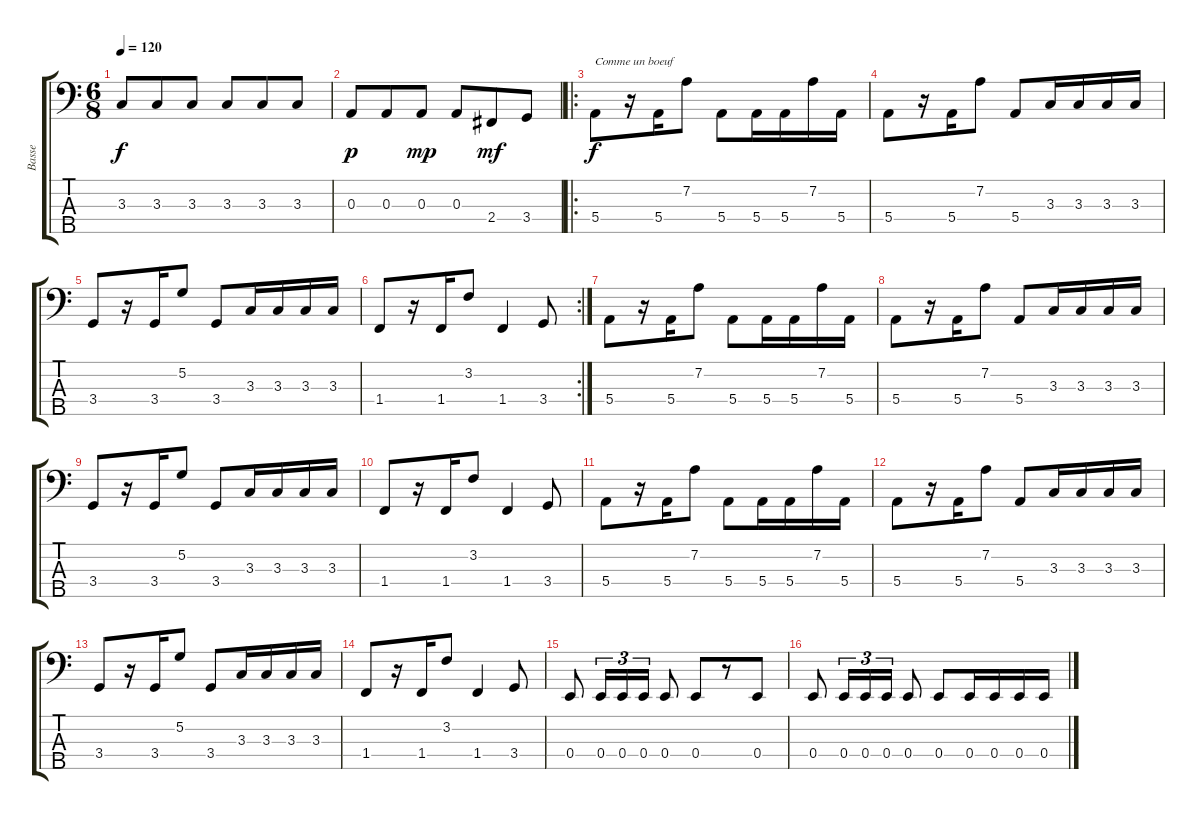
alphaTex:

\track ("Basse" "Basse") {instrument electricbassfinger}
\staff {score tabs}
\tuning (G2 D2 A1 E1 B0) {hide}
\ts (6 8)
\tempo 120
\clef f4
\ks c
3.3.8{dy f} 3.3.8 3.3.8 3.3.8 3.3.8 3.3.8 |
0.3.8{dy p} 0.3.8 0.3.8{dy mp} 0.3.8 2.4.8{dy mf} 3.4.8 |
\ro
5.4.8{txt "Comme un boeuf" dy f instrument electricbassfinger} r.16 5.4.16 7.2.8 5.4.8 5.4.16 5.4.16 7.2.16 5.4.16 |
5.4.8 r.16 5.4.16 7.2.8 5.4.8 3.3.16 3.3.16 3.3.16 3.3.16 |
3.4.8{instrument electricbassfinger} r.16 3.4.16 5.2.8 3.4.8 3.3.16 3.3.16 3.3.16 3.3.16 |
\rc 2
1.4.8 r.16 1.4.16 3.2.8 1.4.4 3.4.8 |
5.4.8{instrument electricbassfinger} r.16 5.4.16 7.2.8 5.4.8 5.4.16 5.4.16 7.2.16 5.4.16 |
5.4.8 r.16 5.4.16 7.2.8 5.4.8 3.3.16 3.3.16 3.3.16 3.3.16 |
3.4.8{instrument electricbassfinger} r.16 3.4.16 5.2.8 3.4.8 3.3.16 3.3.16 3.3.16 3.3.16 |
1.4.8 r.16 1.4.16 3.2.8 1.4.4 3.4.8 |
5.4.8{instrument electricbassfinger} r.16 5.4.16 7.2.8 5.4.8 5.4.16 5.4.16 7.2.16 5.4.16 |
5.4.8 r.16 5.4.16 7.2.8 5.4.8 3.3.16 3.3.16 3.3.16 3.3.16 |
3.4.8{instrument electricbassfinger} r.16 3.4.16 5.2.8 3.4.8 3.3.16 3.3.16 3.3.16 3.3.16 |
1.4.8 r.16 1.4.16 3.2.8 1.4.4 3.4.8 |
0.4.8 0.4.16{tu (3 2)} 0.4.16{tu (3 2)} 0.4.16{tu (3 2)} 0.4.8 0.4.8 r.8 0.4.8 |
0.4.8 0.4.16{tu (3 2)} 0.4.16{tu (3 2)} 0.4.16{tu (3 2)} 0.4.8 0.4.8 0.4.16 0.4.16 0.4.16 0.4.16
